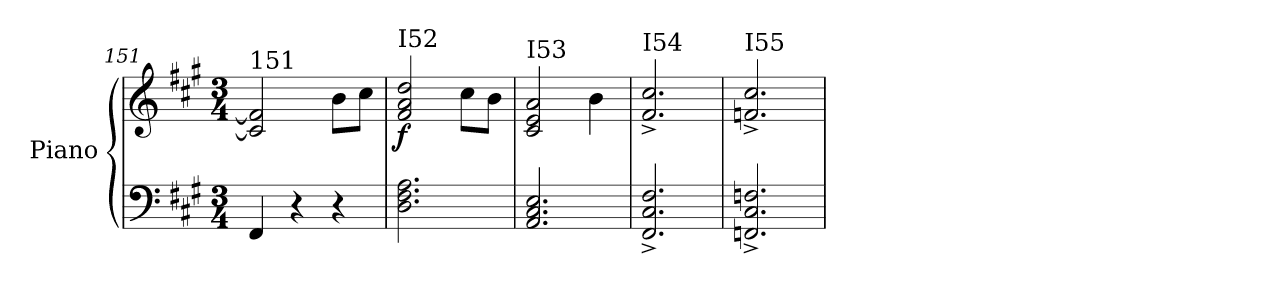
**kern	**kern	**dynam
*part1	*part1	*part1
*staff2	*staff1	*staff1/2
*I"Piano	*	*
*I'Pno	*	*
*clefF4	*clefG2	*
*k[f#c#g#]	*k[f#c#g#]	*
*A:	*A:	*
*M3/4	*M3/4	*
=151	=151	=151
!	!LO:TX:a:t=151	!
4FF#/	2c#/] 2f#/]	.
4r	.	.
4r	8b\L	.
.	8cc#\J	.
!!LO:LB:g=z
=152	=152	=152
!	!LO:TX:a:t=I52	!
!	!	!LO:DY:b
2.D\ 2.F#\ 2.A\	2f#/ 2a/ 2dd/	f
.	8cc#\L	.
.	8b\J	.
=153	=153	=153
!	!LO:TX:a:t=I53	!
2.AA/ 2.C#/ 2.E/	2c#/ 2e/ 2a/	.
.	4b\	.
=154	=154	=154
!	!LO:TX:a:t=I54	!
2.FF#/^ 2.C#/^ 2.F#/^	2.f#/^ 2.cc#/^	.
=155	=155	=155
!	!LO:TX:a:t=I55	!
2.FFn/^ 2.C#/^ 2.Fn/^	2.fn/^ 2.cc#/^	.
=	=	=
*-	*-	*-
